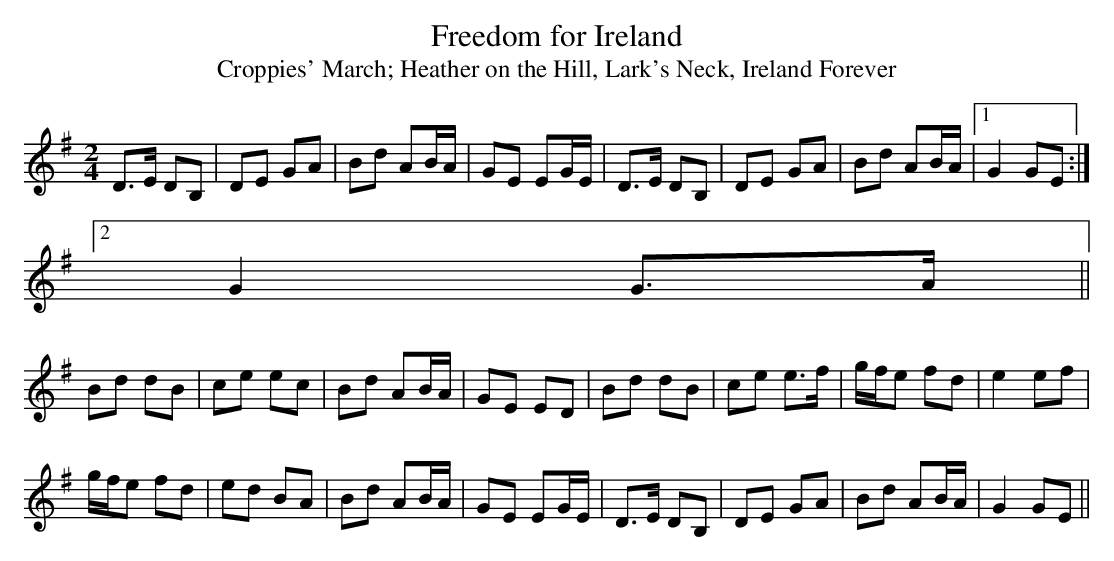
X:1
T:Freedom for Ireland
T:Croppies' March; Heather on the Hill, Lark's Neck, Ireland Forever
M:2/4
L:1/8
K:G
D>E DB,|DE GA|Bd AB/2A/2|GE EG/2E/2|D>E DB,|DE GA|Bd AB/2A/2|1 G2 GE:|2
G2 G>A||
Bd dB|ce ec|Bd AB/2A/2|GE ED|Bd dB|ce e>f|g/2f/2e fd|e2 ef|
g/2f/2e fd|ed BA|Bd AB/2A/2|GE EG/2E/2|D>E DB,|DE GA|Bd AB/2A/2|G2 GE||
